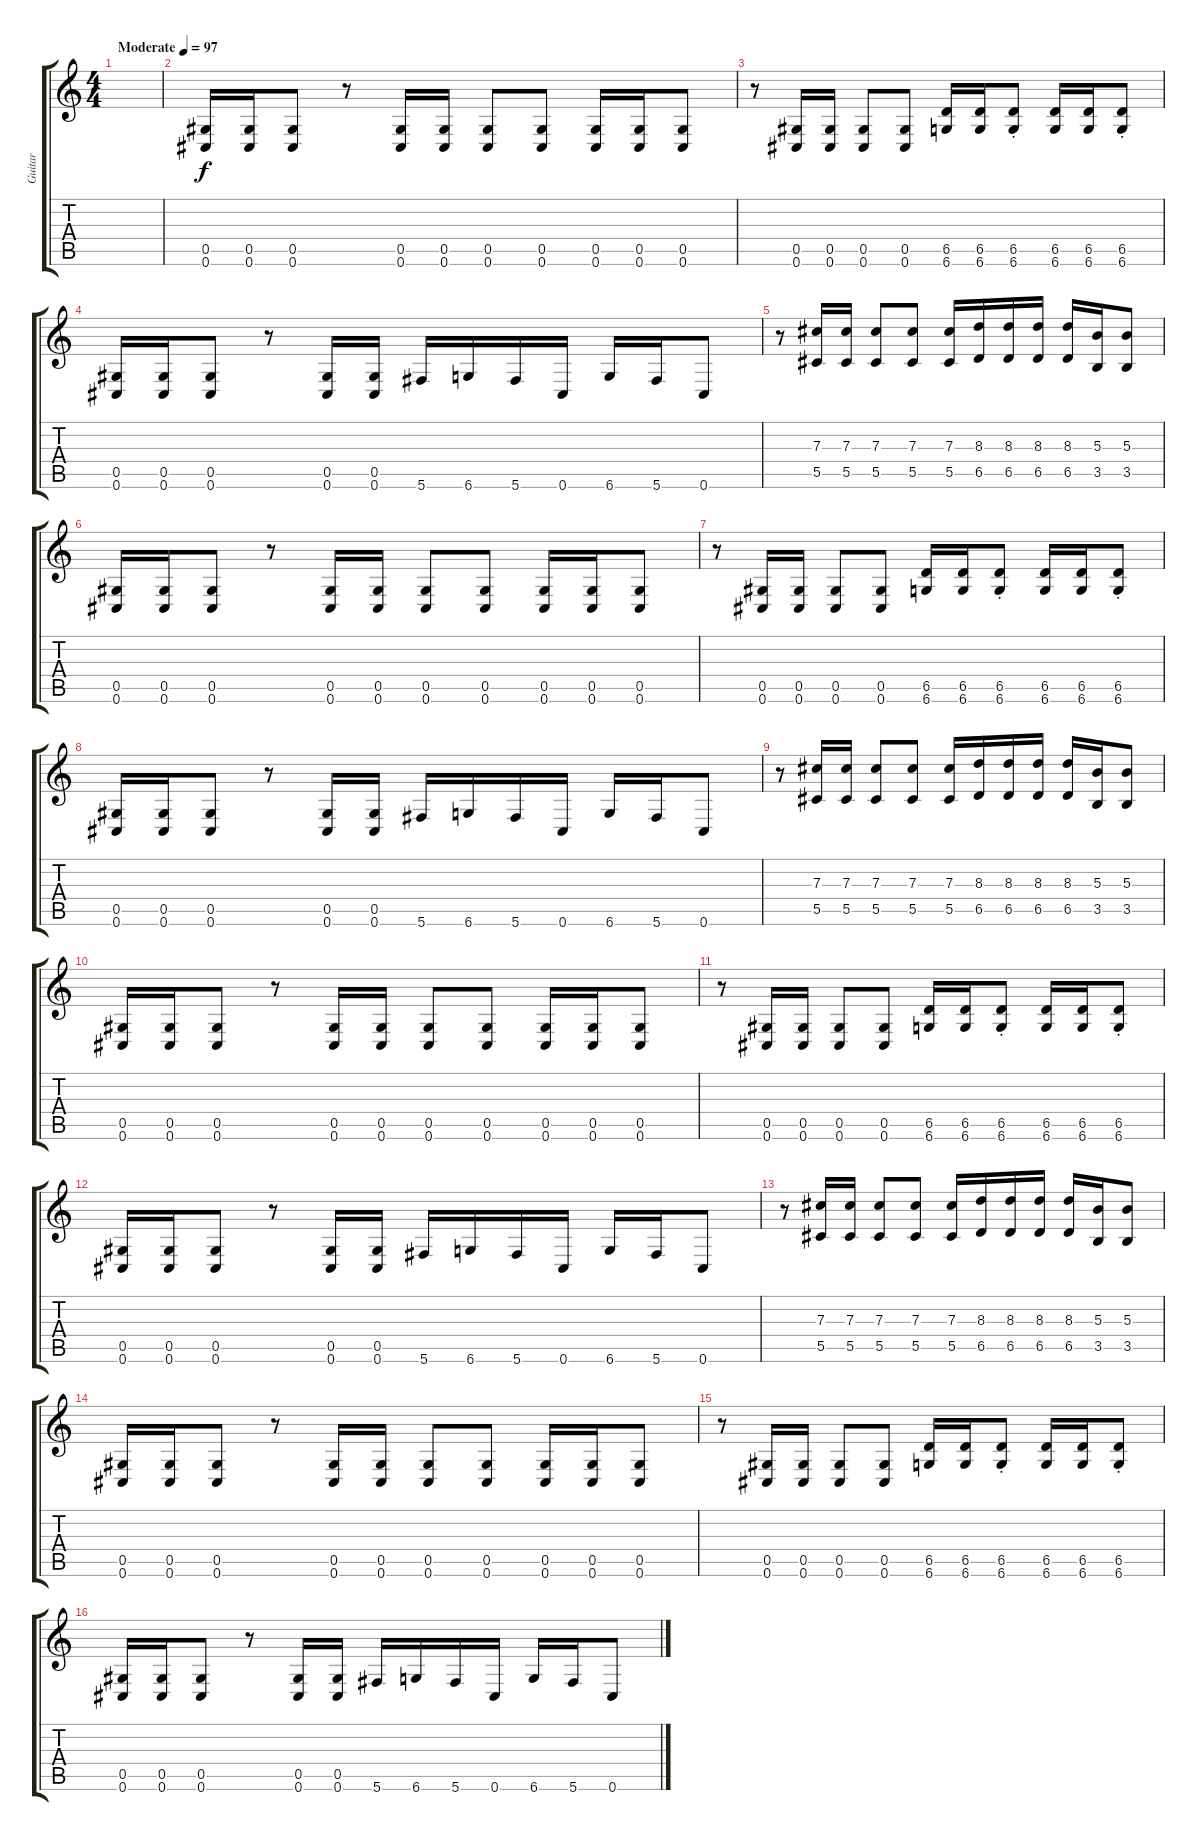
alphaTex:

\track ("Guitar" "Guitar") {instrument distortionguitar}
\staff {score tabs}
\tuning (Eb4 Bb3 Gb3 Db3 Ab2 Db2) {hide}
\ts (4 4)
\tempo (97 "Moderate")
\clef g2
\ks c
|
(0.5 0.6).16 (0.5 0.6).16 (0.5 0.6).8 r.8 (0.5 0.6).16 (0.5 0.6).16 (0.5 0.6).8 (0.5 0.6).8 (0.5 0.6).16 (0.5 0.6).16 (0.5 0.6).8 |
r.8 (0.5 0.6).16 (0.5 0.6).16 (0.5 0.6).8 (0.5 0.6).8 (6.5 6.6).16 (6.5 6.6).16 (6.5{st} 6.6{st}).8 (6.5 6.6).16 (6.5 6.6).16 (6.5{st} 6.6{st}).8 |
(0.5 0.6).16 (0.5 0.6).16 (0.5 0.6).8 r.8 (0.5 0.6).16 (0.5 0.6).16 5.6.16 6.6.16 5.6.16 0.6.16 6.6.16 5.6.16 0.6.8 |
r.8 (7.3 5.5).16 (7.3 5.5).16 (7.3 5.5).8 (7.3 5.5).8 (7.3 5.5).16 (8.3 6.5).16 (8.3 6.5).16 (8.3 6.5).16 (8.3 6.5).16 (5.3 3.5).16 (5.3 3.5).8 |
(0.5 0.6).16 (0.5 0.6).16 (0.5 0.6).8 r.8 (0.5 0.6).16 (0.5 0.6).16 (0.5 0.6).8 (0.5 0.6).8 (0.5 0.6).16 (0.5 0.6).16 (0.5 0.6).8 |
r.8 (0.5 0.6).16 (0.5 0.6).16 (0.5 0.6).8 (0.5 0.6).8 (6.5 6.6).16 (6.5 6.6).16 (6.5{st} 6.6{st}).8 (6.5 6.6).16 (6.5 6.6).16 (6.5{st} 6.6{st}).8 |
(0.5 0.6).16 (0.5 0.6).16 (0.5 0.6).8 r.8 (0.5 0.6).16 (0.5 0.6).16 5.6.16 6.6.16 5.6.16 0.6.16 6.6.16 5.6.16 0.6.8 |
r.8 (7.3 5.5).16 (7.3 5.5).16 (7.3 5.5).8 (7.3 5.5).8 (7.3 5.5).16 (8.3 6.5).16 (8.3 6.5).16 (8.3 6.5).16 (8.3 6.5).16 (5.3 3.5).16 (5.3 3.5).8 |
(0.5 0.6).16 (0.5 0.6).16 (0.5 0.6).8 r.8 (0.5 0.6).16 (0.5 0.6).16 (0.5 0.6).8 (0.5 0.6).8 (0.5 0.6).16 (0.5 0.6).16 (0.5 0.6).8 |
r.8 (0.5 0.6).16 (0.5 0.6).16 (0.5 0.6).8 (0.5 0.6).8 (6.5 6.6).16 (6.5 6.6).16 (6.5{st} 6.6{st}).8 (6.5 6.6).16 (6.5 6.6).16 (6.5{st} 6.6{st}).8 |
(0.5 0.6).16 (0.5 0.6).16 (0.5 0.6).8 r.8 (0.5 0.6).16 (0.5 0.6).16 5.6.16 6.6.16 5.6.16 0.6.16 6.6.16 5.6.16 0.6.8 |
r.8 (7.3 5.5).16 (7.3 5.5).16 (7.3 5.5).8 (7.3 5.5).8 (7.3 5.5).16 (8.3 6.5).16 (8.3 6.5).16 (8.3 6.5).16 (8.3 6.5).16 (5.3 3.5).16 (5.3 3.5).8 |
(0.5 0.6).16 (0.5 0.6).16 (0.5 0.6).8 r.8 (0.5 0.6).16 (0.5 0.6).16 (0.5 0.6).8 (0.5 0.6).8 (0.5 0.6).16 (0.5 0.6).16 (0.5 0.6).8 |
r.8 (0.5 0.6).16 (0.5 0.6).16 (0.5 0.6).8 (0.5 0.6).8 (6.5 6.6).16 (6.5 6.6).16 (6.5{st} 6.6{st}).8 (6.5 6.6).16 (6.5 6.6).16 (6.5{st} 6.6{st}).8 |
(0.5 0.6).16 (0.5 0.6).16 (0.5 0.6).8 r.8 (0.5 0.6).16 (0.5 0.6).16 5.6.16 6.6.16 5.6.16 0.6.16 6.6.16 5.6.16 0.6.8
